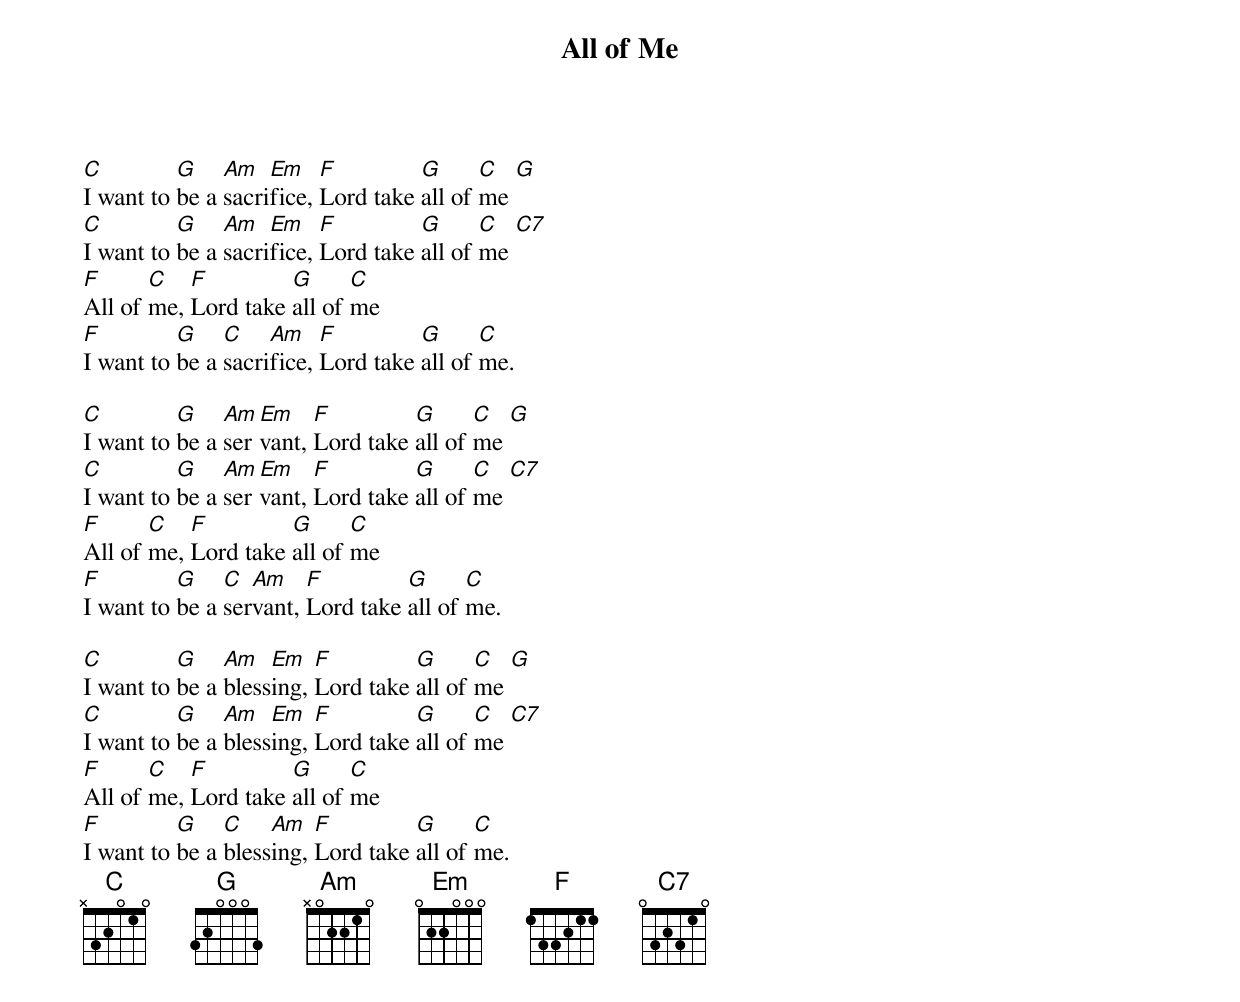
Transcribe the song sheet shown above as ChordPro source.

{Title: All of Me}

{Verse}
[C]I want to [G]be a [Am]sacri[Em]fice, [F]Lord take [G]all of [C]me [G]
[C]I want to [G]be a [Am]sacri[Em]fice, [F]Lord take [G]all of [C]me [C7]
[F]All of [C]me, [F]Lord take [G]all of [C]me
[F]I want to [G]be a [C]sacri[Am]fice, [F]Lord take [G]all of [C]me.

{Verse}
[C]I want to [G]be a [Am]ser[Em]vant, [F]Lord take [G]all of [C]me [G]
[C]I want to [G]be a [Am]ser[Em]vant, [F]Lord take [G]all of [C]me [C7]
[F]All of [C]me, [F]Lord take [G]all of [C]me
[F]I want to [G]be a [C]ser[Am]vant, [F]Lord take [G]all of [C]me.

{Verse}
[C]I want to [G]be a [Am]bless[Em]ing, [F]Lord take [G]all of [C]me [G]
[C]I want to [G]be a [Am]bless[Em]ing, [F]Lord take [G]all of [C]me [C7]
[F]All of [C]me, [F]Lord take [G]all of [C]me
[F]I want to [G]be a [C]bless[Am]ing, [F]Lord take [G]all of [C]me.
